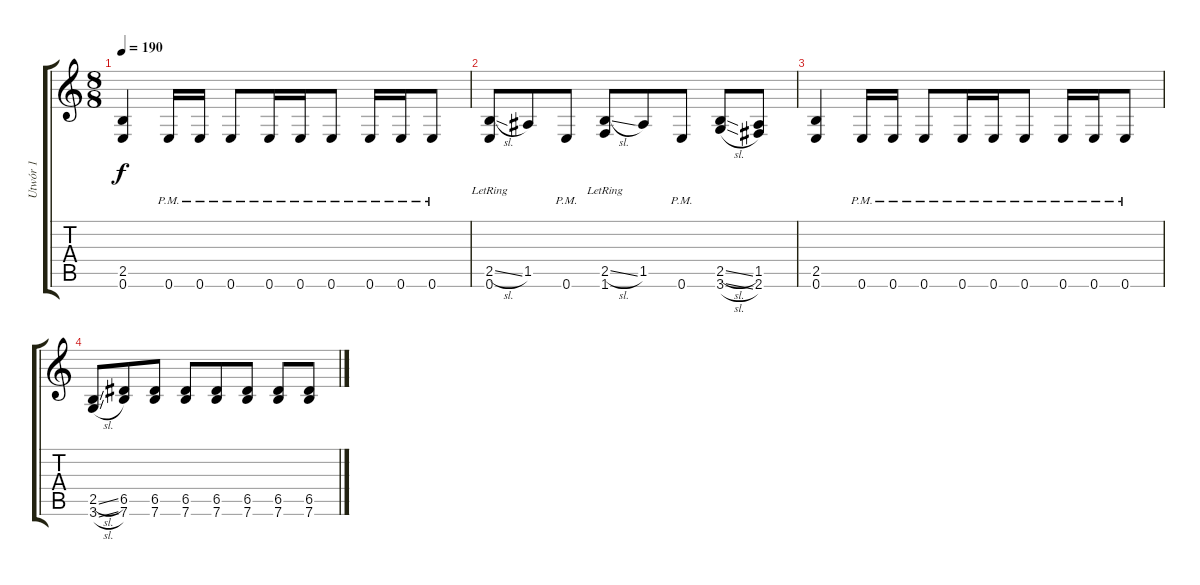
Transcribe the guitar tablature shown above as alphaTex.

\track ("Utwór 1" "Utwór 1") {instrument distortionguitar}
\staff {score tabs}
\tuning (E4 B3 G3 D3 A2 E2) {hide}
\ts (8 8)
\tempo 190
\clef g2
\ks c
(2.5 0.6).4{dy f} 0.6{pm}.16 0.6{pm}.16 0.6{pm}.8 0.6{pm}.16 0.6{pm}.16 0.6{pm}.8 0.6{pm}.16 0.6{pm}.16 0.6{pm}.8 |
(2.5{sl} 0.6{lr}).8 1.5.8 0.6{pm}.8 (2.5{sl} 1.6{lr}).8 1.5.8 0.6{pm}.8 (2.5{sl} 3.6{sl}).8 (1.5 2.6).8 |
(2.5 0.6).4 0.6{pm}.16 0.6{pm}.16 0.6{pm}.8 0.6{pm}.16 0.6{pm}.16 0.6{pm}.8 0.6{pm}.16 0.6{pm}.16 0.6{pm}.8 |
(2.5{sl} 3.6{sl}).8 (6.5 7.6).8 (6.5 7.6).8 (6.5 7.6).8 (6.5 7.6).8 (6.5 7.6).8 (6.5 7.6).8 (6.5 7.6).8
